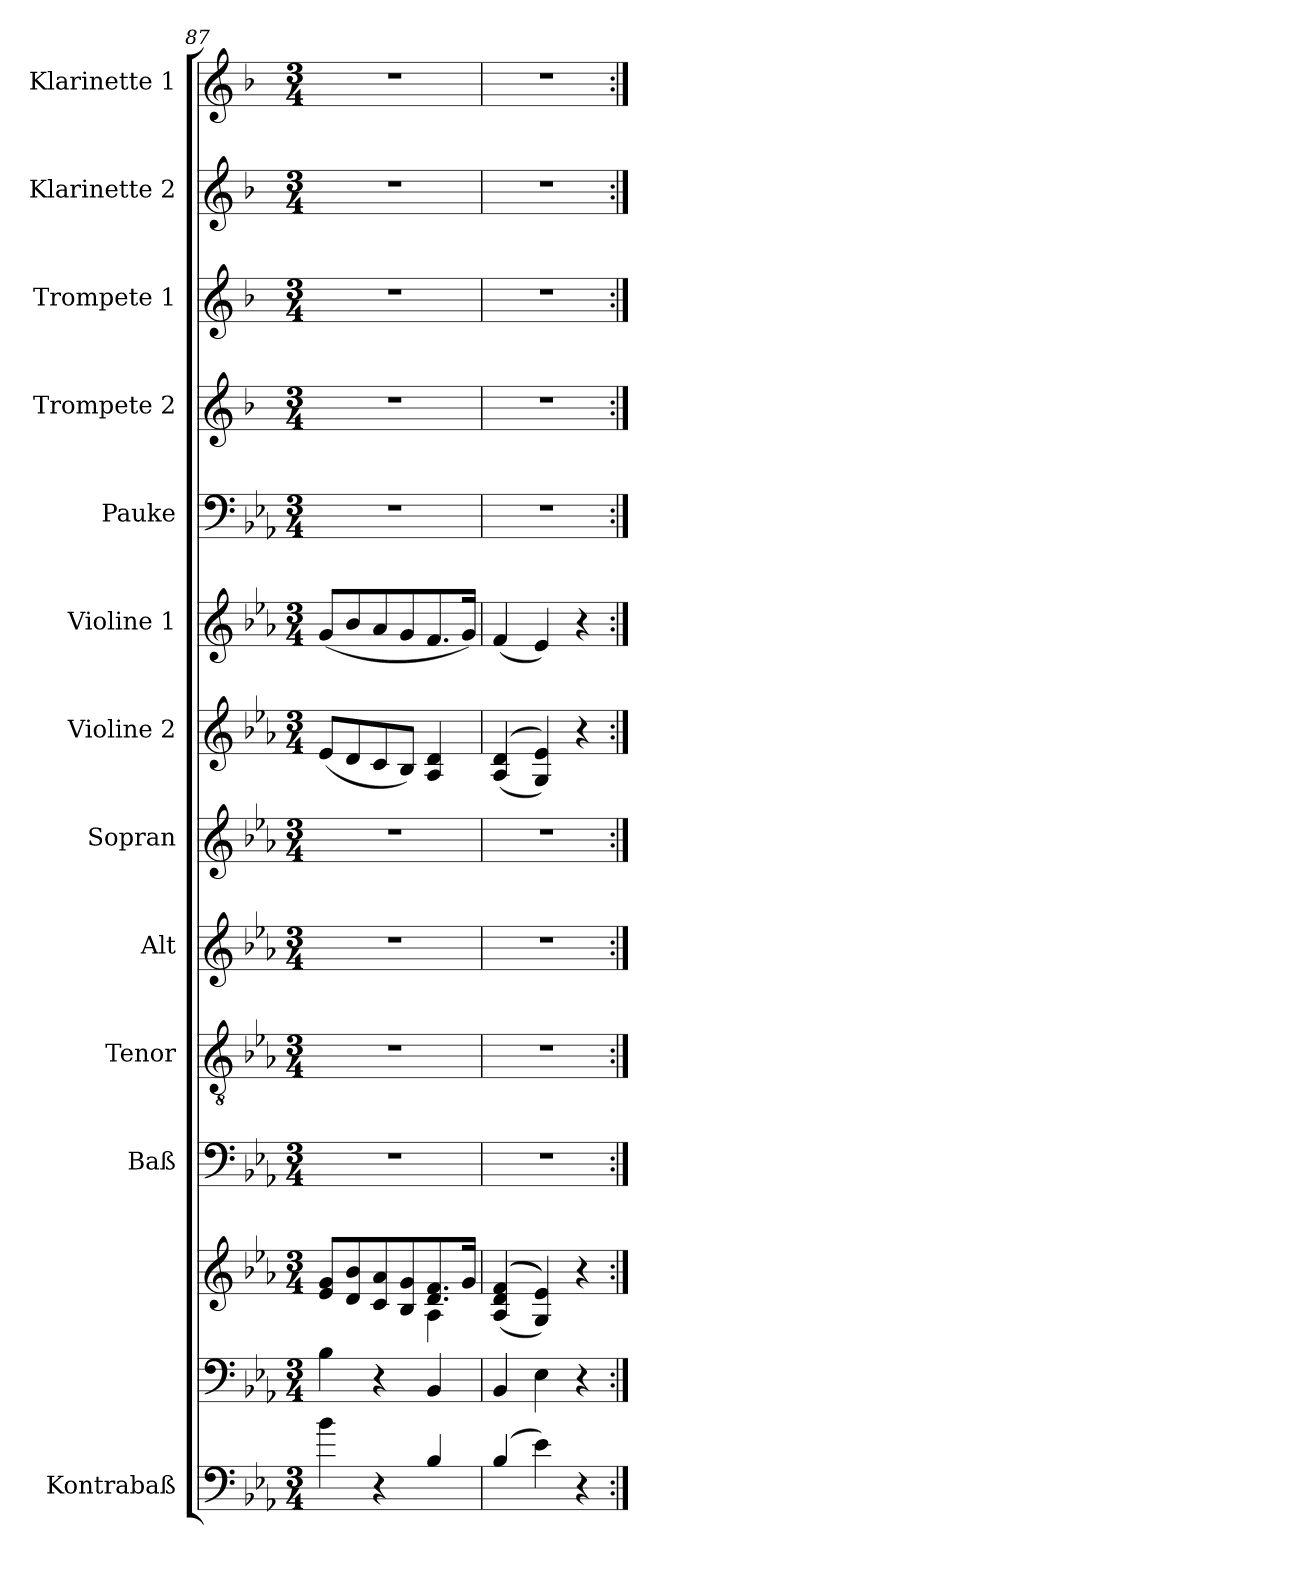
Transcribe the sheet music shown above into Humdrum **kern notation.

**kern	**kern	**kern	**kern	**kern	**kern	**kern	**kern	**kern	**kern	**kern	**kern	**kern	**kern
*part13	*part12	*part12	*part11	*part10	*part9	*part8	*part7	*part6	*part5	*part4	*part3	*part2	*part1
*staff14	*staff13	*staff12	*staff11	*staff10	*staff9	*staff8	*staff7	*staff6	*staff5	*staff4	*staff3	*staff2	*staff1
*I"Kontrabaß	*	*	*I"Baß	*I"Tenor	*I"Alt	*I"Sopran	*I"Violine 2	*I"Violine 1	*I"Pauke	*I"Trompete 2	*I"Trompete 1	*I"Klarinette 2	*I"Klarinette 1
*	*	*	*	*	*	*	*I'Vln	*I'Vln	*	*I'Tpt	*I'Tpt	*	*
*clefF4	*clefF4	*clefG2	*clefF4	*clefGv2	*clefG2	*clefG2	*clefG2	*clefG2	*clefF4	*clefG2	*clefG2	*clefG2	*clefG2
*ITrd7c12	*	*	*	*	*	*	*	*	*	*ITrd1c2	*ITrd1c2	*ITrd1c2	*ITrd1c2
*k[b-e-a-]	*k[b-e-a-]	*k[b-e-a-]	*k[b-e-a-]	*k[b-e-a-]	*k[b-e-a-]	*k[b-e-a-]	*k[b-e-a-]	*k[b-e-a-]	*k[b-e-a-]	*k[b-e-a-]	*k[b-e-a-]	*k[b-e-a-]	*k[b-e-a-]
*E-:	*E-:	*E-:	*E-:	*E-:	*E-:	*E-:	*E-:	*E-:	*E-:	*E-:	*E-:	*E-:	*E-:
*M3/4	*M3/4	*M3/4	*M3/4	*M3/4	*M3/4	*M3/4	*M3/4	*M3/4	*M3/4	*M3/4	*M3/4	*M3/4	*M3/4
=87	=87	=87	=87	=87	=87	=87	=87	=87	=87	=87	=87	=87	=87
*	*	*^	*	*	*	*	*	*	*	*	*	*	*
4B-\	4B-\	8e-/ 8g/L	2ryy	2.r	2.r	2.r	2.r	(<8e-/L	(<8g/L	2.r	2.r	2.r	2.r	2.r
.	.	8d/ 8b-/	.	.	.	.	.	8d/	8b-/	.	.	.	.	.
4r	4r	8c/ 8a-/	.	.	.	.	.	8c/	8a-/	.	.	.	.	.
.	.	8B-/ 8g/	.	.	.	.	.	8B-/J)	8g/	.	.	.	.	.
4BB-/	4BB-/	8.d/ 8.f/	4A-\	.	.	.	.	4A-/ 4d/	8.f/	.	.	.	.	.
.	.	16g/Jk	.	.	.	.	.	.	16g/Jk)	.	.	.	.	.
*	*	*v	*v	*	*	*	*	*	*	*	*	*	*	*
=88	=88	=88	=88	=88	=88	=88	=88	=88	=88	=88	=88	=88	=88
(4BB-/	4BB-/	(((<4A-/ 4d/ 4f/	2.r	2.r	2.r	2.r	((<4A-/ 4d/	(<4f/	2.r	2.r	2.r	2.r	2.r
4E-\)	4E-\	4G/ 4e-/)))	.	.	.	.	4G/ 4e-/))	4e-/)	.	.	.	.	.
4r	4r	4r	.	.	.	.	4r	4r	.	.	.	.	.
=:|!	=:|!	=:|!	=:|!	=:|!	=:|!	=:|!	=:|!	=:|!	=:|!	=:|!	=:|!	=:|!	=:|!
*-	*-	*-	*-	*-	*-	*-	*-	*-	*-	*-	*-	*-	*-
